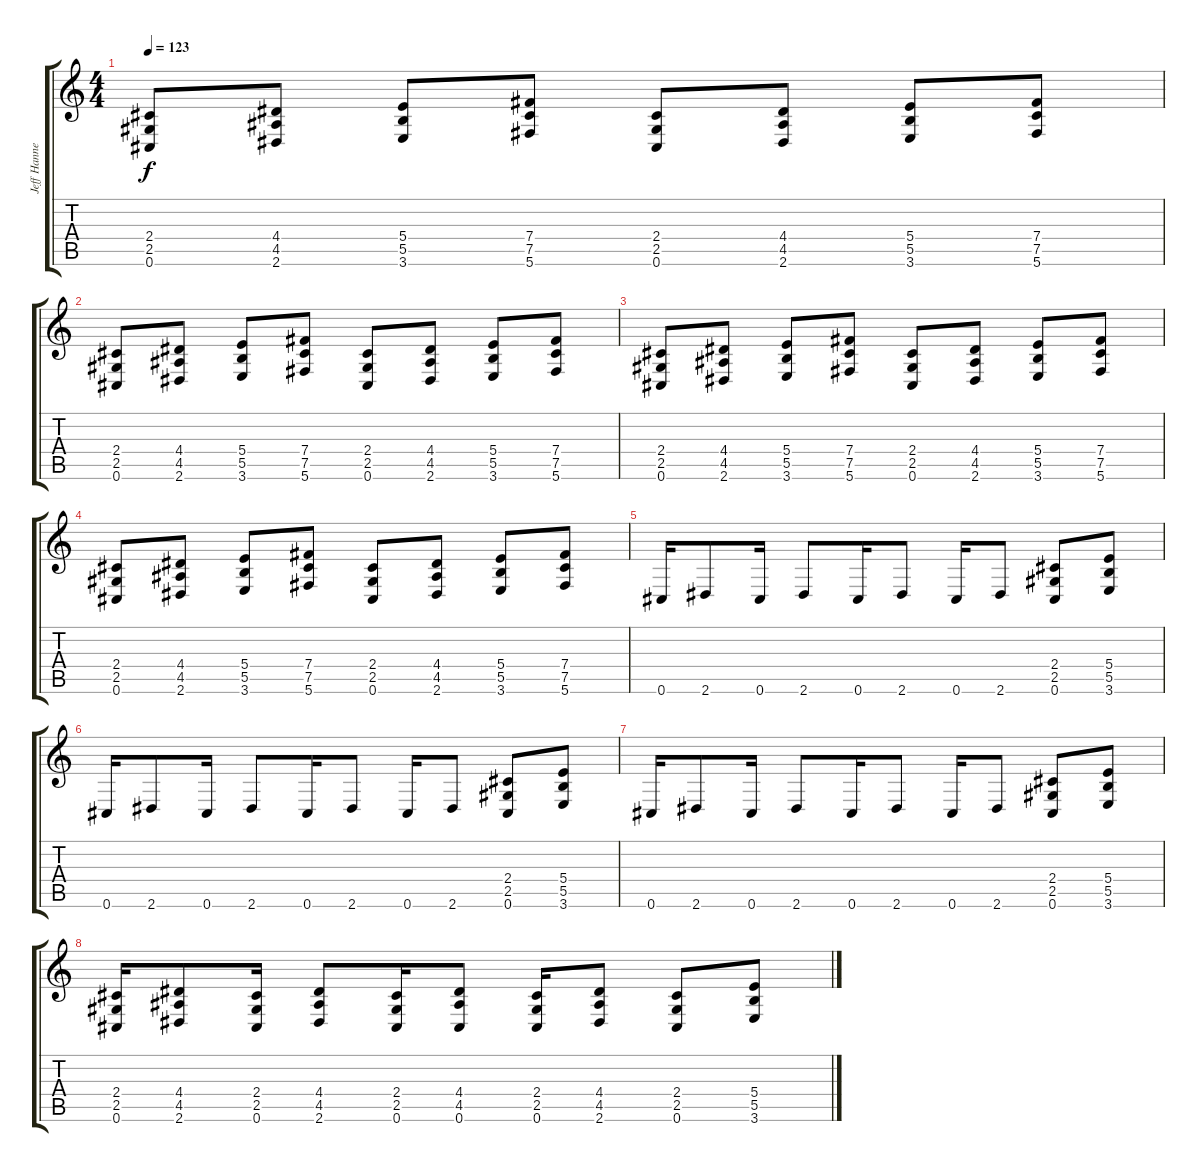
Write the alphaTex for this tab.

\track ("Jeff Hannemann" "Jeff Hanne") {instrument distortionguitar}
\staff {score tabs}
\tuning (Db4 Ab3 E3 B2 Gb2 Db2) {hide}
\ts (4 4)
\tempo 123
\clef g2
\ks c
(2.4 2.5 0.6).8{dy f} (4.4 4.5 2.6).8 (5.4 5.5 3.6).8 (7.4 7.5 5.6).8 (2.4 2.5 0.6).8 (4.4 4.5 2.6).8 (5.4 5.5 3.6).8 (7.4 7.5 5.6).8 |
(2.4 2.5 0.6).8 (4.4 4.5 2.6).8 (5.4 5.5 3.6).8 (7.4 7.5 5.6).8 (2.4 2.5 0.6).8 (4.4 4.5 2.6).8 (5.4 5.5 3.6).8 (7.4 7.5 5.6).8 |
(2.4 2.5 0.6).8 (4.4 4.5 2.6).8 (5.4 5.5 3.6).8 (7.4 7.5 5.6).8 (2.4 2.5 0.6).8 (4.4 4.5 2.6).8 (5.4 5.5 3.6).8 (7.4 7.5 5.6).8 |
(2.4 2.5 0.6).8 (4.4 4.5 2.6).8 (5.4 5.5 3.6).8 (7.4 7.5 5.6).8 (2.4 2.5 0.6).8 (4.4 4.5 2.6).8 (5.4 5.5 3.6).8 (7.4 7.5 5.6).8 |
0.6.16 2.6.8 0.6.16 2.6.8 0.6.16 2.6.8 0.6.16 2.6.8 (2.4 2.5 0.6).8 (5.4 5.5 3.6).8 |
0.6.16 2.6.8 0.6.16 2.6.8 0.6.16 2.6.8 0.6.16 2.6.8 (2.4 2.5 0.6).8 (5.4 5.5 3.6).8 |
0.6.16 2.6.8 0.6.16 2.6.8 0.6.16 2.6.8 0.6.16 2.6.8 (2.4 2.5 0.6).8 (5.4 5.5 3.6).8 |
(2.4 2.5 0.6).16 (4.4 4.5 2.6).8 (2.4 2.5 0.6).16 (4.4 4.5 2.6).8 (2.4 2.5 0.6).16 (4.4 4.5 0.6).8 (2.4 2.5 0.6).16 (4.4 4.5 2.6).8 (2.4 2.5 0.6).8 (5.4 5.5 3.6).8
